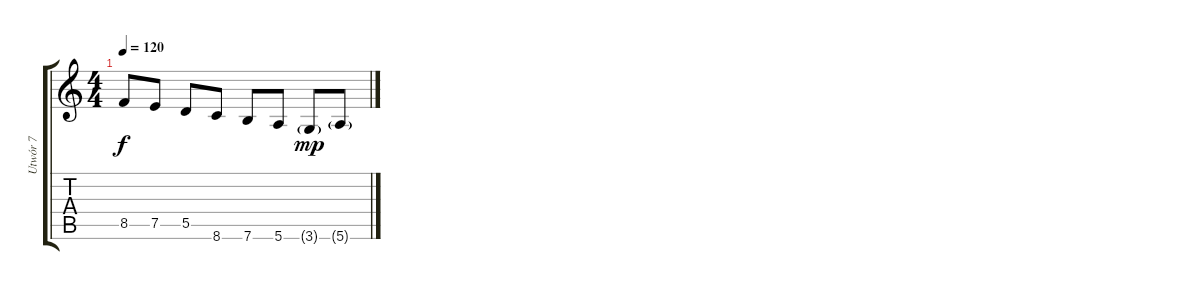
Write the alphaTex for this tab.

\track ("Utwór 7" "Utwór 7") {instrument electricbasspick}
\staff {score tabs}
\tuning (E4 B3 G3 D3 A2 E2) {hide}
\ts (4 4)
\tempo 120
\clef g2
\ks c
8.5.8{dy f} 7.5.8 5.5.8 8.6.8 7.6.8 5.6.8 3.6{g}.8{dy mp} 5.6{g}.8
